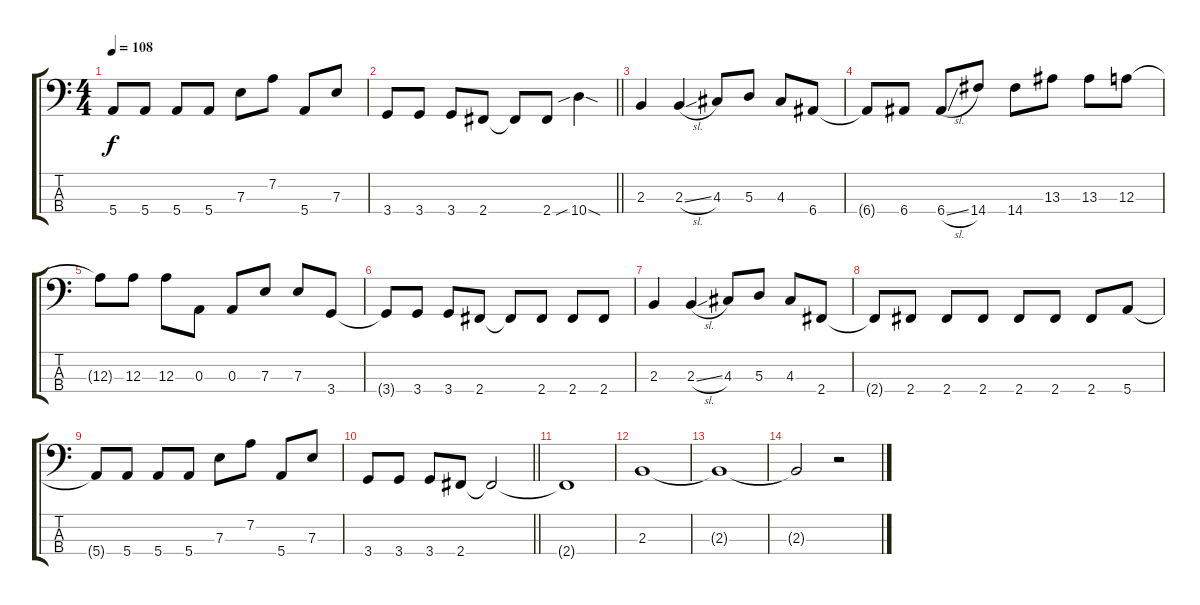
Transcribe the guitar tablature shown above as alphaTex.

\track "" {instrument electricbassfinger}
\staff {score tabs}
\tuning (G2 D2 A1 E1) {hide}
\ts (4 4)
\tempo 108
\clef f4
\ks c
5.4{t}.8{dy f} 5.4.8 5.4.8 5.4.8 7.3.8 7.2.8 5.4.8 7.3.8 |
\barLineRight lightlight
3.4.8 3.4.8 3.4.8 2.4.8 2.4{t}.8 2.4.8 10.4{sib sod}.4 |
\section ("" "")
2.3.4 2.3{sl}.4 4.3.8 5.3.8 4.3.8 6.4.8 |
6.4{t}.8 6.4.8 6.4{sl}.8 14.4.8 14.4.8 13.3.8 13.3.8 12.3.8 |
12.3{t}.8 12.3.8 12.3.8 0.3.8 0.3.8 7.3.8 7.3.8 3.4.8 |
3.4{t}.8 3.4.8 3.4.8 2.4.8 2.4{t}.8 2.4.8 2.4.8 2.4.8 |
2.3.4 2.3{sl}.4 4.3.8 5.3.8 4.3.8 2.4.8 |
2.4{t}.8 2.4.8 2.4.8 2.4.8 2.4.8 2.4.8 2.4.8 5.4.8 |
5.4{t}.8 5.4.8 5.4.8 5.4.8 7.3.8 7.2.8 5.4.8 7.3.8 |
\barLineRight lightlight
3.4.8 3.4.8 3.4.8 2.4.8 2.4{t}.2 |
2.4{t}.1 |
2.3.1 |
2.3{t}.1 |
2.3{t}.2 r.2
